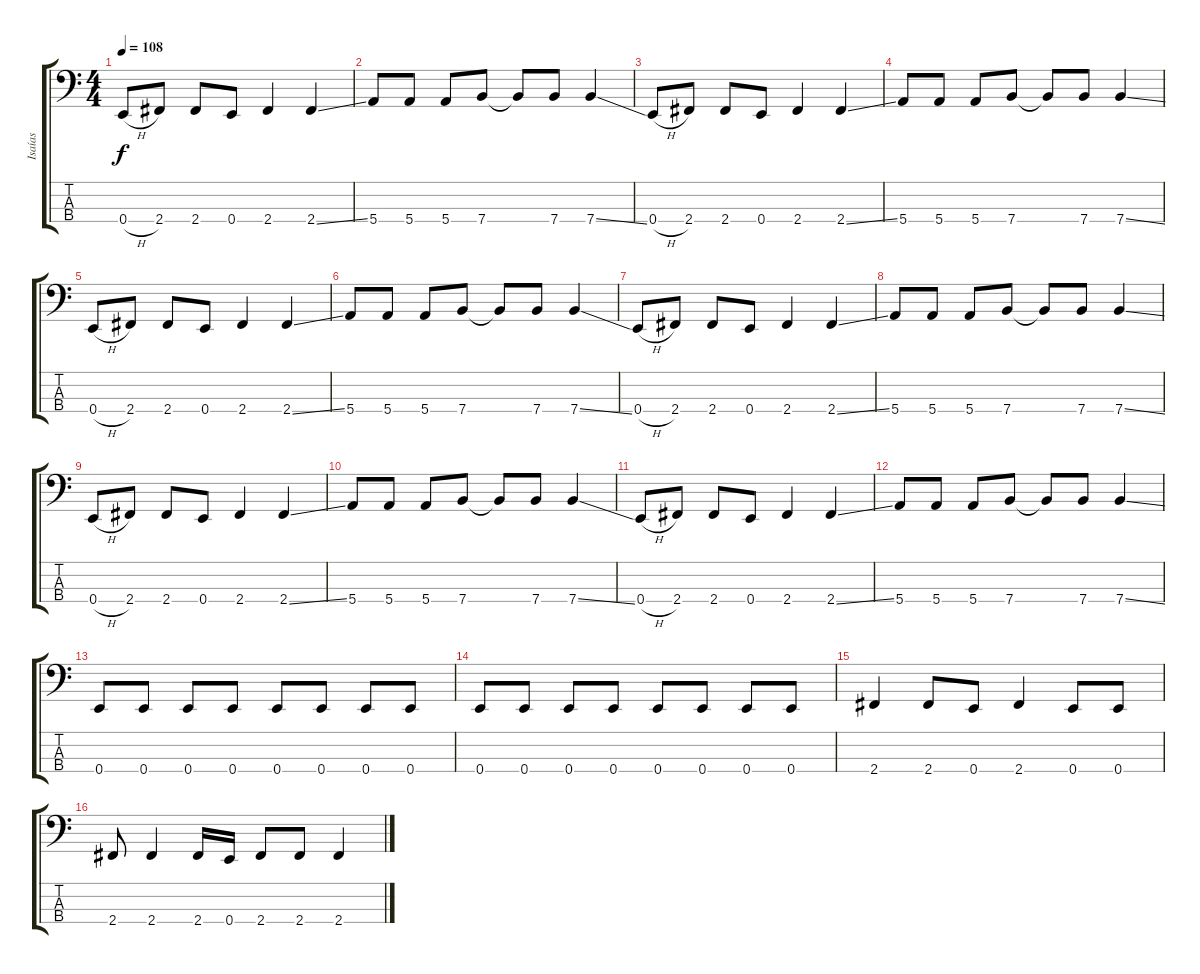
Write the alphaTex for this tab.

\track ("Isaías" "Isaías") {instrument electricbasspick}
\staff {score tabs}
\tuning (G2 D2 A1 E1) {hide}
\ts (4 4)
\tempo 108
\clef f4
\ks c
0.4{h}.8{dy f} 2.4.8 2.4.8 0.4.8 2.4.4 2.4{ss}.4 |
5.4.8 5.4.8 5.4.8 7.4.8 7.4{t}.8 7.4.8 7.4{ss}.4 |
0.4{h}.8 2.4.8 2.4.8 0.4.8 2.4.4 2.4{ss}.4 |
5.4.8 5.4.8 5.4.8 7.4.8 7.4{t}.8 7.4.8 7.4{ss}.4 |
0.4{h}.8 2.4.8 2.4.8 0.4.8 2.4.4 2.4{ss}.4 |
5.4.8 5.4.8 5.4.8 7.4.8 7.4{t}.8 7.4.8 7.4{ss}.4 |
0.4{h}.8 2.4.8 2.4.8 0.4.8 2.4.4 2.4{ss}.4 |
5.4.8 5.4.8 5.4.8 7.4.8 7.4{t}.8 7.4.8 7.4{ss}.4 |
0.4{h}.8 2.4.8 2.4.8 0.4.8 2.4.4 2.4{ss}.4 |
5.4.8 5.4.8 5.4.8 7.4.8 7.4{t}.8 7.4.8 7.4{ss}.4 |
0.4{h}.8 2.4.8 2.4.8 0.4.8 2.4.4 2.4{ss}.4 |
5.4.8 5.4.8 5.4.8 7.4.8 7.4{t}.8 7.4.8 7.4{ss}.4 |
0.4.8 0.4.8 0.4.8 0.4.8 0.4.8 0.4.8 0.4.8 0.4.8 |
0.4.8 0.4.8 0.4.8 0.4.8 0.4.8 0.4.8 0.4.8 0.4.8 |
2.4.4 2.4.8 0.4.8 2.4.4 0.4.8 0.4.8 |
2.4.8 2.4.4 2.4.16 0.4.16 2.4.8 2.4.8 2.4.4
